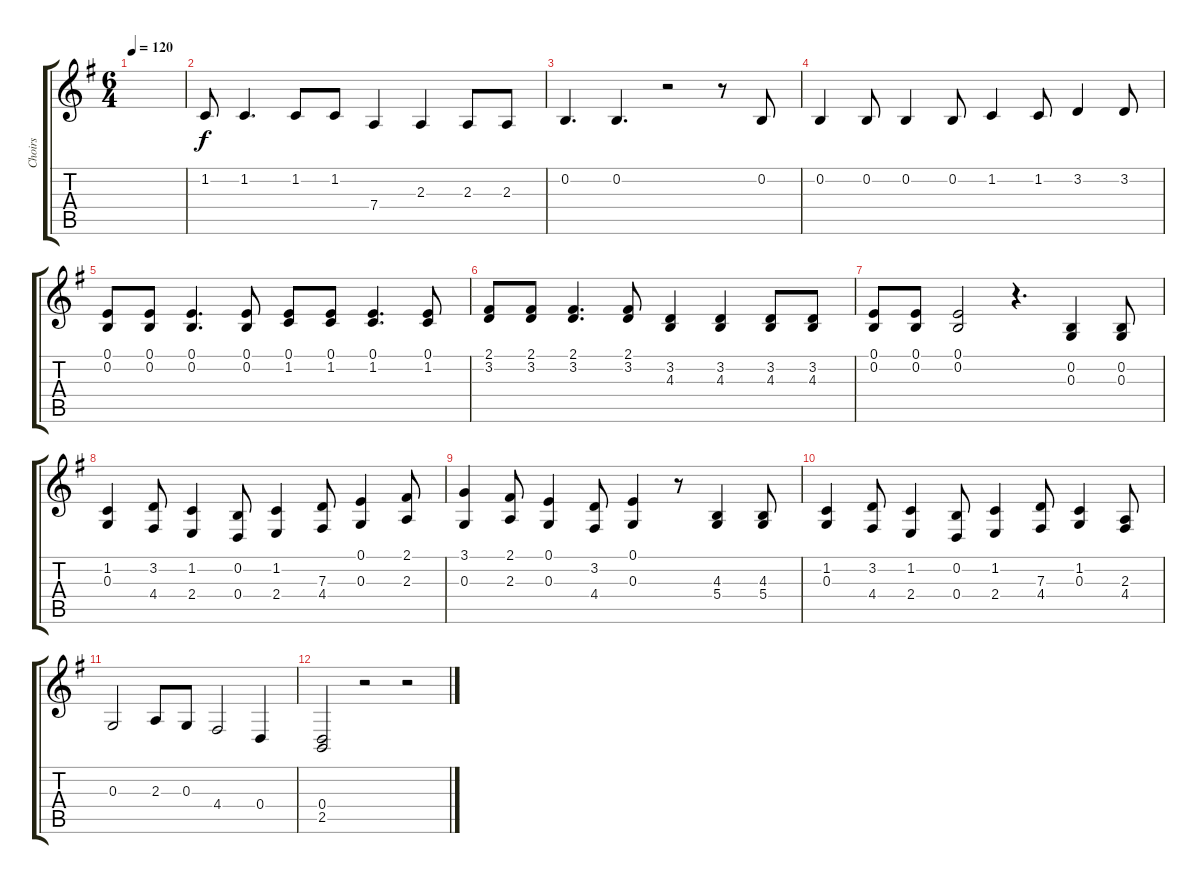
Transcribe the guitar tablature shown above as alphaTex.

\track ("Choirs" "Choirs") {instrument drawbarorgan}
\staff {score tabs}
\tuning (E4 B3 G3 D3 A2 E2) {hide}
\ts (6 4)
\tempo 120
\clef g2
\ks g
|
1.2.8 1.2.4{d} 1.2.8 1.2.8 7.4.4 2.3.4 2.3.8 2.3.8 |
0.2.4{d} 0.2.4{d} r.2 r.8 0.2.8 |
0.2.4 0.2.8 0.2.4 0.2.8 1.2.4 1.2.8 3.2.4 3.2.8 |
(0.1 0.2).8 (0.1 0.2).8 (0.1 0.2).4{d} (0.1 0.2).8 (0.1 1.2).8 (0.1 1.2).8 (0.1 1.2).4{d} (0.1 1.2).8 |
(2.1 3.2).8 (2.1 3.2).8 (2.1 3.2).4{d} (2.1 3.2).8 (3.2 4.3).4 (3.2 4.3).4 (3.2 4.3).8 (3.2 4.3).8 |
(0.1 0.2).8 (0.1 0.2).8 (0.1 0.2).2 r.4{d} (0.2 0.3).4 (0.2 0.3).8 |
(1.2 0.3).4 (3.2 4.4).8 (1.2 2.4).4 (0.2 0.4).8 (1.2 2.4).4 (7.3 4.4).8 (0.1 0.3).4 (2.1 2.3).8 |
(3.1 0.3).4 (2.1 2.3).8 (0.1 0.3).4 (3.2 4.4).8 (0.1 0.3).4 r.8 (4.3 5.4).4 (4.3 5.4).8 |
(1.2 0.3).4 (3.2 4.4).8 (1.2 2.4).4 (0.2 0.4).8 (1.2 2.4).4 (7.3 4.4).8 (1.2 0.3).4 (2.3 4.4).8 |
0.3.2 2.3.8 0.3.8 4.4.2 0.4.4 |
(0.4 2.5).2 r.2 r.2
